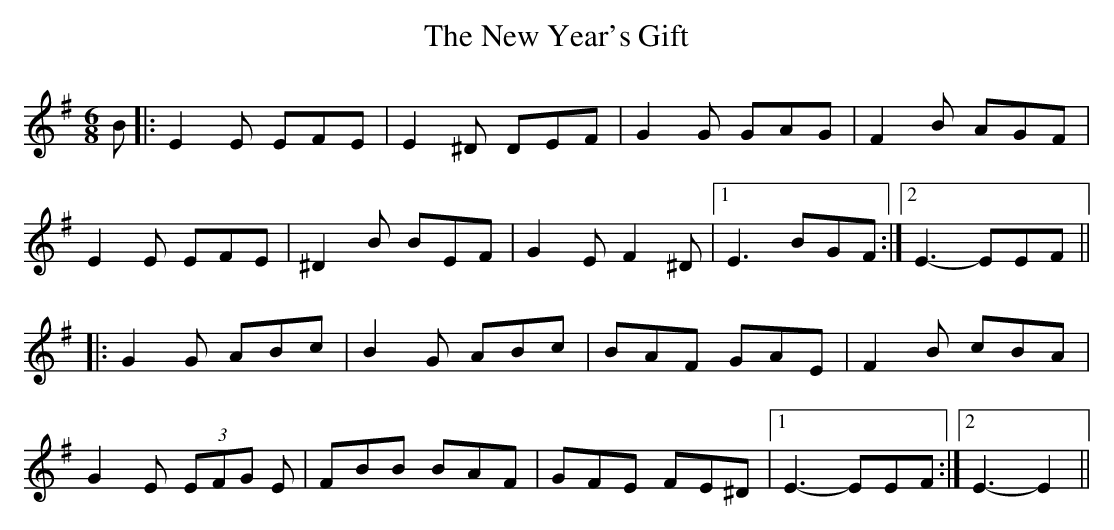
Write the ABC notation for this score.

X:1
T: The New Year's Gift
M: 6/8
L: 1/8
K: Emin
B|:E2 E EFE|E2 ^D DEF|G2 G GAG|F2 B AGF|
E2E EFE|^D2B BEF|G2E F2^D|1 E3 BGF:|2 E3-EEF||
|:G2G ABc|B2G ABc|BAF GAE|F2B cBA|
G2E (3EFG E|FBB BAF|GFE FE^D|1 E3-EEF:|2 E3-E2||
